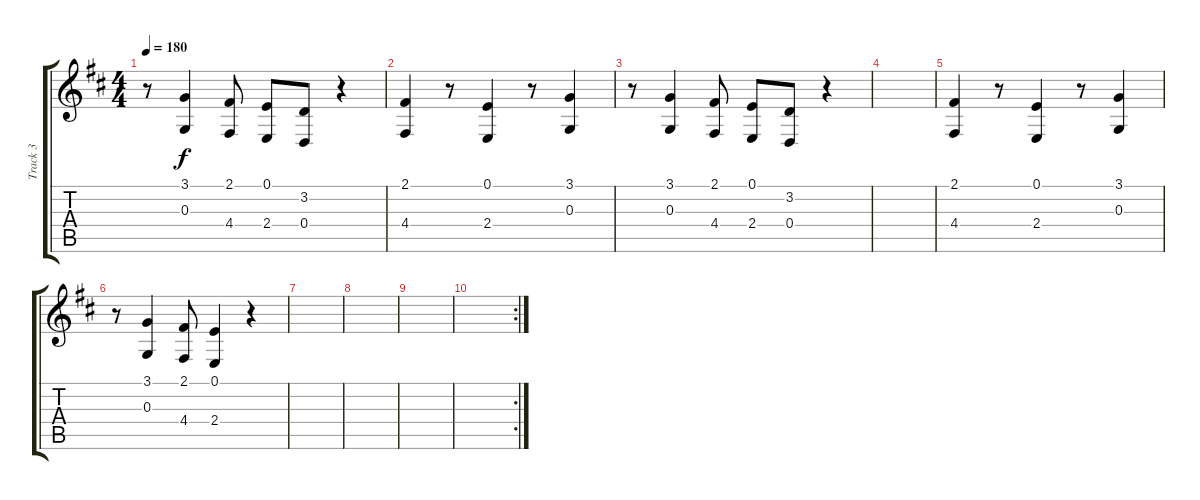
\track ("Track 3" "Track 3") {instrument fx5brightness}
\staff {score tabs}
\tuning (E4 B3 G3 D3 A2 E2) {hide}
\ts (4 4)
\tempo 180
\clef g2
\ks d
r.8{dy f} (3.1 0.3).4 (2.1 4.4).8 (0.1 2.4).8 (3.2 0.4).8 r.4 |
(2.1 4.4).4 r.8 (0.1 2.4).4 r.8 (3.1 0.3).4 |
r.8 (3.1 0.3).4 (2.1 4.4).8 (0.1 2.4).8 (3.2 0.4).8 r.4 |
|
(2.1 4.4).4 r.8 (0.1 2.4).4 r.8 (3.1 0.3).4 |
r.8 (3.1 0.3).4 (2.1 4.4).8 (0.1 2.4).4 r.4 |
|
|
|
\rc 2
